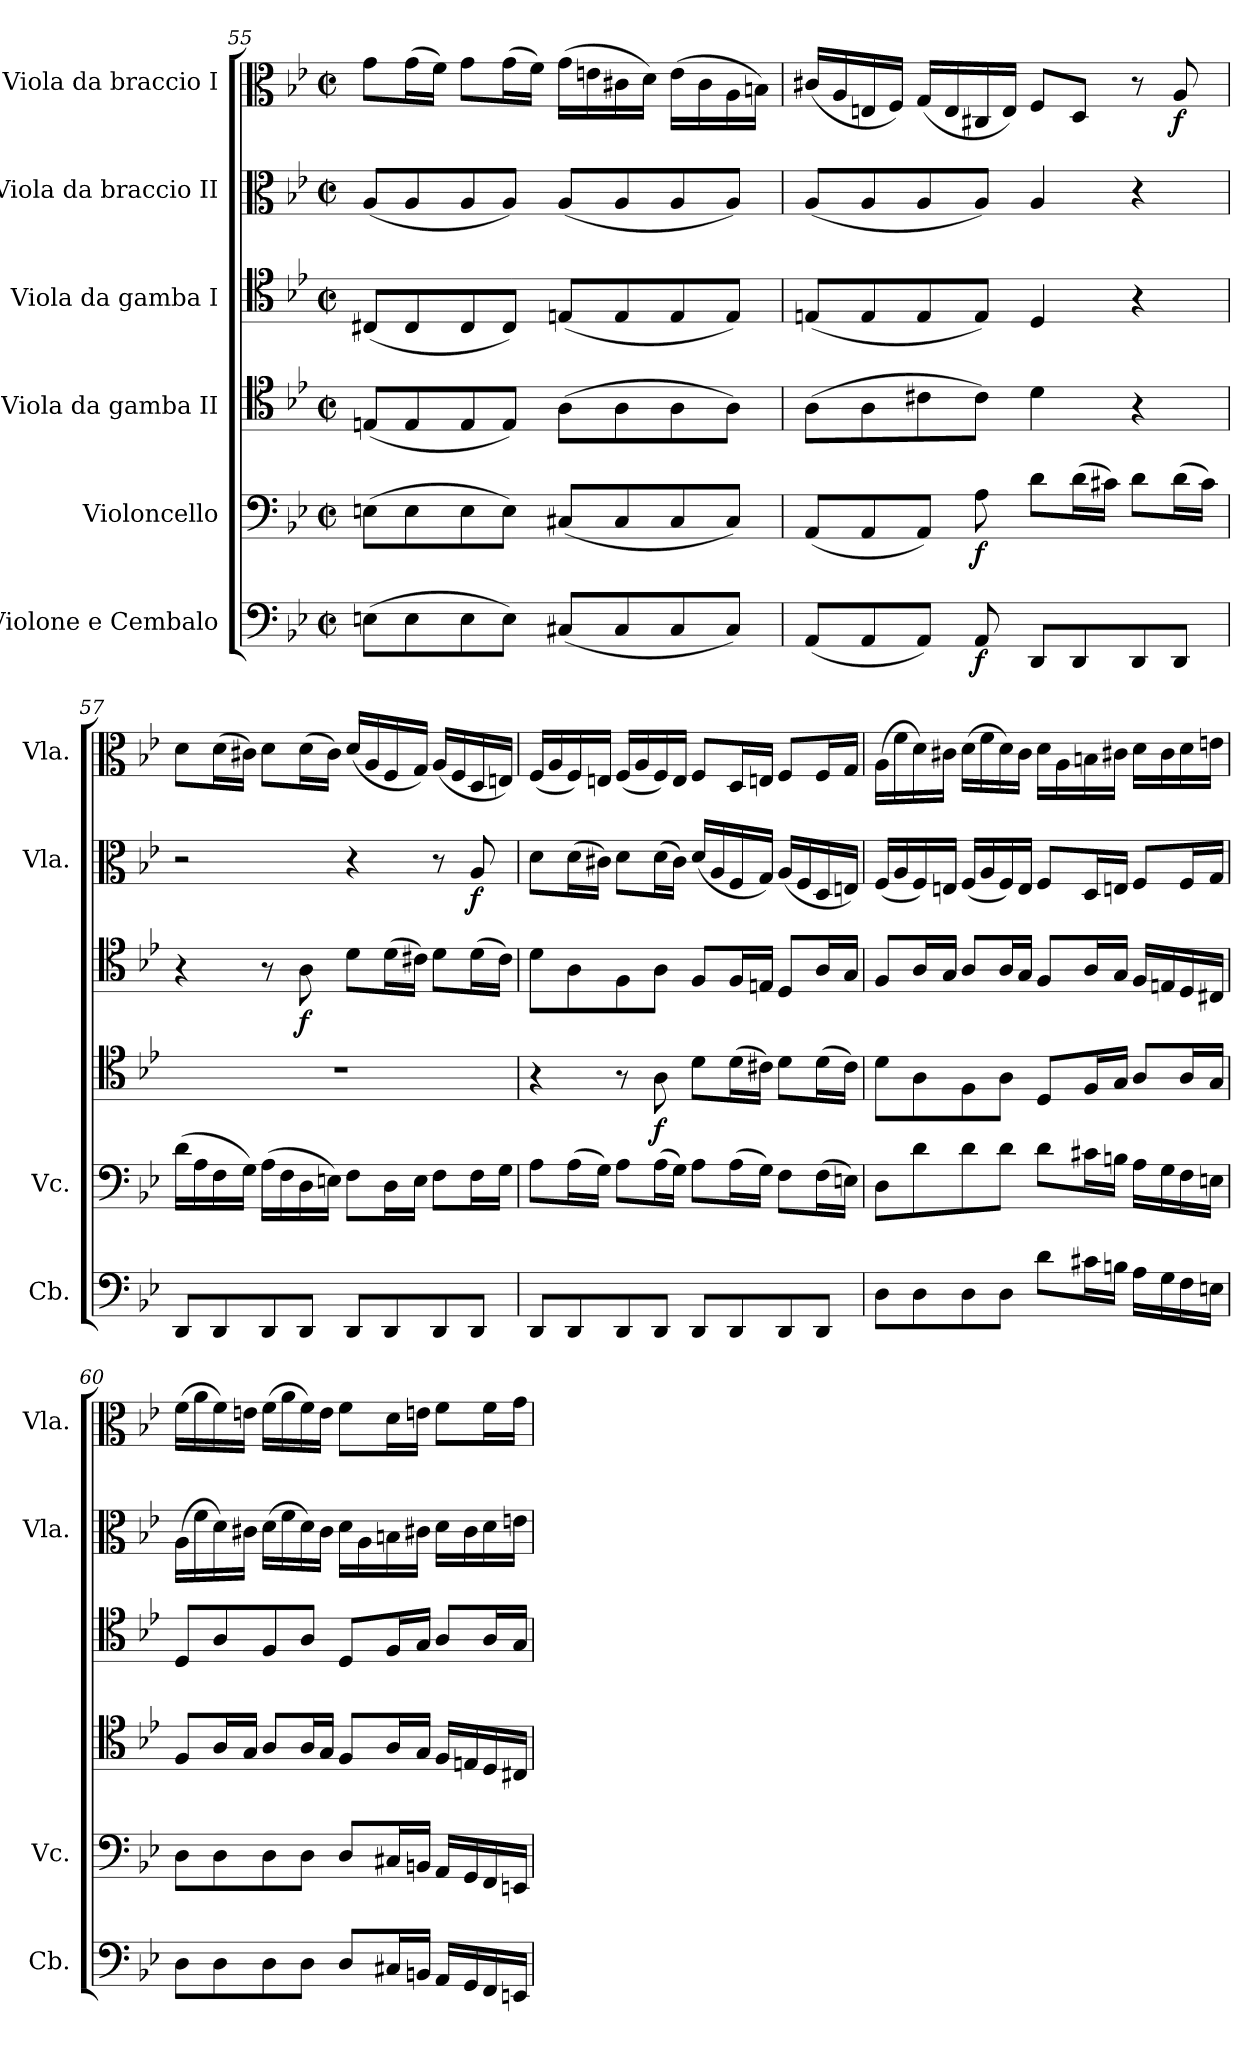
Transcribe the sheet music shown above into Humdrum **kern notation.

**kern	**dynam	**kern	**dynam	**kern	**dynam	**kern	**dynam	**kern	**dynam	**kern	**dynam
*part6	*part6	*part5	*part5	*part4	*part4	*part3	*part3	*part2	*part2	*part1	*part1
*staff6	*staff6	*staff5	*staff5	*staff4	*staff4	*staff3	*staff3	*staff2	*staff2	*staff1	*staff1
*I"Violone e Cembalo	*	*I"Violoncello	*	*I"Viola da gamba II	*	*I"Viola da gamba I	*	*I"Viola da braccio II	*	*I"Viola da braccio I	*
*I'Cb.	*	*I'Vc.	*	*	*	*	*	*I'Vla.	*	*I'Vla.	*
!!LO:LB:g=z
*clefF4	*	*clefF4	*	*clefC4	*	*clefC4	*	*clefC3	*	*clefC3	*
*ITrd7c12	*	*	*	*	*	*	*	*	*	*	*
*k[b-e-]	*	*k[b-e-]	*	*k[b-e-]	*	*k[b-e-]	*	*k[b-e-]	*	*k[b-e-]	*
*B-:	*	*B-:	*	*B-:	*	*B-:	*	*B-:	*	*B-:	*
*M2/2	*	*M2/2	*	*M2/2	*	*M2/2	*	*M2/2	*	*M2/2	*
*met(c|)	*	*met(c|)	*	*met(c|)	*	*met(c|)	*	*met(c|)	*	*met(c|)	*
=55	=55	=55	=55	=55	=55	=55	=55	=55	=55	=55	=55
(8EEni\L	.	(8Eni\L	.	(8Eni/L	.	(8C#Xi/L	.	(8Ai/L	.	8gi\L	.
8EEi\	.	8Ei\	.	8Ei/	.	8C#i/	.	8Ai/	.	(16gi\L	.
.	.	.	.	.	.	.	.	.	.	16fi\JJ)	.
8EEi\	.	8Ei\	.	8Ei/	.	8C#i/	.	8Ai/	.	8gi\L	.
8EEi\J)	.	8Ei\J)	.	8Ei/J)	.	8C#i/J)	.	8Ai/J)	.	(16gi\L	.
.	.	.	.	.	.	.	.	.	.	16fi\JJ)	.
(8CC#Xi/L	.	(8C#Xi/L	.	(8Ai\L	.	(8Eni/L	.	(8Ai/L	.	(16gi\LL	.
.	.	.	.	.	.	.	.	.	.	16eni\	.
8CC#i/	.	8C#i/	.	8Ai\	.	8Ei/	.	8Ai/	.	16c#Xi\	.
.	.	.	.	.	.	.	.	.	.	16di\JJ)	.
8CC#i/	.	8C#i/	.	8Ai\	.	8Ei/	.	8Ai/	.	(16ei\LL	.
.	.	.	.	.	.	.	.	.	.	16c#i\	.
8CC#i/J)	.	8C#i/J)	.	8Ai\J)	.	8Ei/J)	.	8Ai/J)	.	16Ai\	.
.	.	.	.	.	.	.	.	.	.	16Bni\JJ)	.
=56	=56	=56	=56	=56	=56	=56	=56	=56	=56	=56	=56
(8AAAi/L	.	(8AAi/L	.	(8Ai\L	.	(8Eni/L	.	(8Ai/L	.	(16c#Xi/LL	.
.	.	.	.	.	.	.	.	.	.	16Ai/	.
8AAAi/	.	8AAi/	.	8Ai\	.	8Ei/	.	8Ai/	.	16Eni/	.
.	.	.	.	.	.	.	.	.	.	16Fi/JJ)	.
8AAAi/J)	.	8AAi/J)	.	8c#Xi\	.	8Ei/	.	8Ai/	.	(16Gi/LL	.
.	.	.	.	.	.	.	.	.	.	16Ei/	.
8AAAi/	f	8Ai\	f	8c#i\J)	.	8Ei/J)	.	8Ai/J)	.	16C#Xi/	.
.	.	.	.	.	.	.	.	.	.	16Ei/JJ)	.
8DDDi/L	.	8di\L	.	4di\	.	4Di/	.	4Ai/	.	8Fi/L	.
8DDDi/	.	(16di\L	.	.	.	.	.	.	.	8Di/J	.
.	.	16c#Xi\JJ)	.	.	.	.	.	.	.	.	.
8DDDi/	.	8di\L	.	4r	.	4r	.	4r	.	8r	.
8DDDi/J	.	(16di\L	.	.	.	.	.	.	.	8Ai/	f
.	.	16c#i\JJ)	.	.	.	.	.	.	.	.	.
=57	=57	=57	=57	=57	=57	=57	=57	=57	=57	=57	=57
8DDDi/L	.	(16di\LL	.	1r	.	4r	.	2r	.	8di\L	.
.	.	16Ai\	.	.	.	.	.	.	.	.	.
8DDDi/	.	16Fi\	.	.	.	.	.	.	.	(16di\L	.
.	.	16Gi\JJ)	.	.	.	.	.	.	.	16c#Xi\JJ)	.
8DDDi/	.	(16Ai\LL	.	.	.	8r	.	.	.	8di\L	.
.	.	16Fi\	.	.	.	.	.	.	.	.	.
8DDDi/J	.	16Di\	.	.	.	8Ai\	f	.	.	(16di\L	.
.	.	16Eni\JJ)	.	.	.	.	.	.	.	16c#i\JJ)	.
8DDDi/L	.	8Fi\L	.	.	.	8di\L	.	4r	.	(16di/LL	.
.	.	.	.	.	.	.	.	.	.	16Ai/	.
8DDDi/	.	16Di\L	.	.	.	(16di\L	.	.	.	16Fi/	.
.	.	16Ei\JJ	.	.	.	16c#Xi\JJ)	.	.	.	16Gi/JJ)	.
8DDDi/	.	8Fi\L	.	.	.	8di\L	.	8r	.	(16Ai/LL	.
.	.	.	.	.	.	.	.	.	.	16Fi/	.
8DDDi/J	.	16Fi\L	.	.	.	(16di\L	.	8Ai/	f	16Di/	.
.	.	16Gi\JJ	.	.	.	16c#i\JJ)	.	.	.	16Eni/JJ)	.
!!LO:PB:g=z
=58	=58	=58	=58	=58	=58	=58	=58	=58	=58	=58	=58
8DDDi/L	.	8Ai\L	.	4r	.	8di\L	.	8di\L	.	(16Fi/LL	.
.	.	.	.	.	.	.	.	.	.	16Ai/	.
8DDDi/	.	(16Ai\L	.	.	.	8Ai\	.	(16di\L	.	16Fi/)	.
.	.	16Gi\JJ)	.	.	.	.	.	16c#Xi\JJ)	.	16Eni/JJ	.
8DDDi/	.	8Ai\L	.	8r	.	8Fi\	.	8di\L	.	(16Fi/LL	.
.	.	.	.	.	.	.	.	.	.	16Ai/	.
8DDDi/J	.	(16Ai\L	.	8Ai\	f	8Ai\J	.	(16di\L	.	16Fi/)	.
.	.	16Gi\JJ)	.	.	.	.	.	16c#i\JJ)	.	16Ei/JJ	.
8DDDi/L	.	8Ai\L	.	8di\L	.	8Fi/L	.	(16di/LL	.	8Fi/L	.
.	.	.	.	.	.	.	.	16Ai/	.	.	.
8DDDi/	.	(16Ai\L	.	(16di\L	.	16Fi/L	.	16Fi/	.	16Di/L	.
.	.	16Gi\JJ)	.	16c#Xi\JJ)	.	16Eni/JJ	.	16Gi/JJ)	.	16Eni/JJ	.
8DDDi/	.	8Fi\L	.	8di\L	.	8Di/L	.	(16Ai/LL	.	8Fi/L	.
.	.	.	.	.	.	.	.	16Fi/	.	.	.
8DDDi/J	.	(16Fi\L	.	(16di\L	.	16Ai/L	.	16Di/	.	16Fi/L	.
.	.	16Eni\JJ)	.	16c#i\JJ)	.	16Gi/JJ	.	16Eni/JJ)	.	16Gi/JJ	.
=59	=59	=59	=59	=59	=59	=59	=59	=59	=59	=59	=59
8DDi\L	.	8Di\L	.	8di\L	.	8Fi/L	.	(16Fi/LL	.	(16Ai\LL	.
.	.	.	.	.	.	.	.	16Ai/	.	16fi\	.
8DDi\	.	8di\	.	8Ai\	.	16Ai/L	.	16Fi/)	.	16di\)	.
.	.	.	.	.	.	16Gi/JJ	.	16Eni/JJ	.	16c#Xi\JJ	.
8DDi\	.	8di\	.	8Fi\	.	8Ai/L	.	(16Fi/LL	.	(16di\LL	.
.	.	.	.	.	.	.	.	16Ai/	.	16fi\	.
8DDi\J	.	8di\J	.	8Ai\J	.	16Ai/L	.	16Fi/)	.	16di\)	.
.	.	.	.	.	.	16Gi/JJ	.	16Ei/JJ	.	16c#i\JJ	.
8Di\L	.	8di\L	.	8Di/L	.	8Fi/L	.	8Fi/L	.	16di\LL	.
.	.	.	.	.	.	.	.	.	.	16Ai\	.
16C#Xi\L	.	16c#Xi\L	.	16Fi/L	.	16Ai/L	.	16Di/L	.	16Bni\	.
16BBni\JJ	.	16Bni\JJ	.	16Gi/JJ	.	16Gi/JJ	.	16Eni/JJ	.	16c#Xi\JJ	.
16AAi\LL	.	16Ai\LL	.	8Ai/L	.	16Fi/LL	.	8Fi/L	.	16di\LL	.
16GGi\	.	16Gi\	.	.	.	16Eni/	.	.	.	16c#i\	.
16FFi\	.	16Fi\	.	16Ai/L	.	16Di/	.	16Fi/L	.	16di\	.
16EEni\JJ	.	16Eni\JJ	.	16Gi/JJ	.	16C#Xi/JJ	.	16Gi/JJ	.	16eni\JJ	.
=60	=60	=60	=60	=60	=60	=60	=60	=60	=60	=60	=60
8DDi\L	.	8Di\L	.	8Fi/L	.	8Di/L	.	(16Ai\LL	.	(16fi\LL	.
.	.	.	.	.	.	.	.	16fi\	.	16ai\	.
8DDi\	.	8Di\	.	16Ai/L	.	8Ai/	.	16di\)	.	16fi\)	.
.	.	.	.	16Gi/JJ	.	.	.	16c#Xi\JJ	.	16eni\JJ	.
8DDi\	.	8Di\	.	8Ai/L	.	8Fi/	.	(16di\LL	.	(16fi\LL	.
.	.	.	.	.	.	.	.	16fi\	.	16ai\	.
8DDi\J	.	8Di\J	.	16Ai/L	.	8Ai/J	.	16di\)	.	16fi\)	.
.	.	.	.	16Gi/JJ	.	.	.	16c#i\JJ	.	16ei\JJ	.
8DDi/L	.	8Di/L	.	8Fi/L	.	8Di/L	.	16di\LL	.	8fi\L	.
.	.	.	.	.	.	.	.	16Ai\	.	.	.
16CC#Xi/L	.	16C#Xi/L	.	16Ai/L	.	16Fi/L	.	16Bni\	.	16di\L	.
16BBBni/JJ	.	16BBni/JJ	.	16Gi/JJ	.	16Gi/JJ	.	16c#Xi\JJ	.	16eni\JJ	.
16AAAi/LL	.	16AAi/LL	.	16Fi/LL	.	8Ai/L	.	16di\LL	.	8fi\L	.
16GGGi/	.	16GGi/	.	16Eni/	.	.	.	16c#i\	.	.	.
16FFFi/	.	16FFi/	.	16Di/	.	16Ai/L	.	16di\	.	16fi\L	.
16EEEni/JJ	.	16EEni/JJ	.	16C#Xi/JJ	.	16Gi/JJ	.	16eni\JJ	.	16gi\JJ	.
=	=	=	=	=	=	=	=	=	=	=	=
*-	*-	*-	*-	*-	*-	*-	*-	*-	*-	*-	*-
